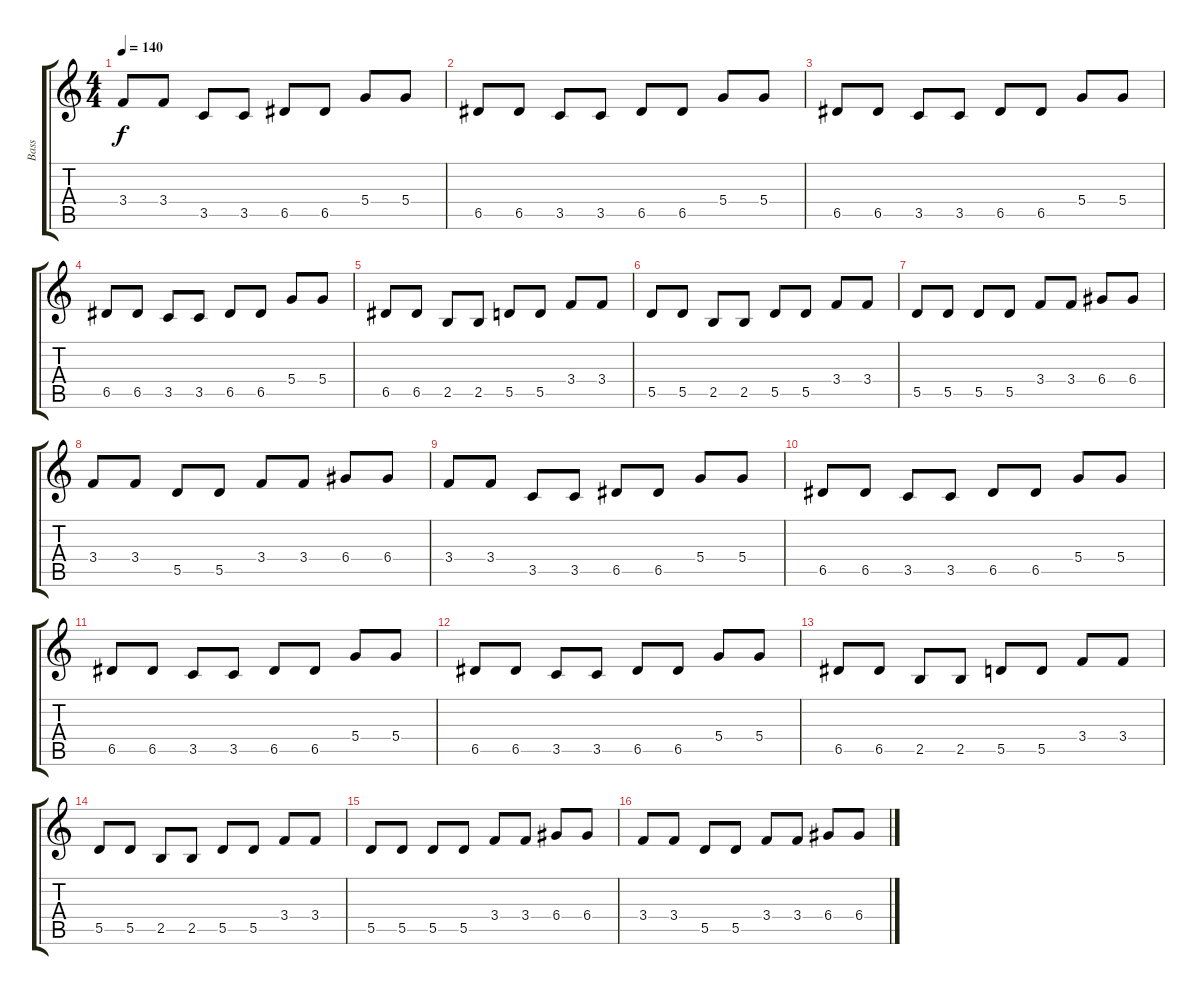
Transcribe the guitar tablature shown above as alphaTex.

\track ("Bass" "Bass") {instrument electricbassfinger}
\staff {score tabs}
\tuning (E4 B3 G3 D3 A2 E2) {hide}
\ts (4 4)
\tempo 140
\clef g2
\ks c
3.4.8{dy f} 3.4.8 3.5.8 3.5.8 6.5.8 6.5.8 5.4.8 5.4.8 |
6.5.8 6.5.8 3.5.8 3.5.8 6.5.8 6.5.8 5.4.8 5.4.8 |
6.5.8 6.5.8 3.5.8 3.5.8 6.5.8 6.5.8 5.4.8 5.4.8 |
6.5.8 6.5.8 3.5.8 3.5.8 6.5.8 6.5.8 5.4.8 5.4.8 |
6.5.8 6.5.8 2.5.8 2.5.8 5.5.8 5.5.8 3.4.8 3.4.8 |
5.5.8 5.5.8 2.5.8 2.5.8 5.5.8 5.5.8 3.4.8 3.4.8 |
5.5.8 5.5.8 5.5.8 5.5.8 3.4.8 3.4.8 6.4.8 6.4.8 |
3.4.8 3.4.8 5.5.8 5.5.8 3.4.8 3.4.8 6.4.8 6.4.8 |
3.4.8 3.4.8 3.5.8 3.5.8 6.5.8 6.5.8 5.4.8 5.4.8 |
6.5.8 6.5.8 3.5.8 3.5.8 6.5.8 6.5.8 5.4.8 5.4.8 |
6.5.8 6.5.8 3.5.8 3.5.8 6.5.8 6.5.8 5.4.8 5.4.8 |
6.5.8 6.5.8 3.5.8 3.5.8 6.5.8 6.5.8 5.4.8 5.4.8 |
6.5.8 6.5.8 2.5.8 2.5.8 5.5.8 5.5.8 3.4.8 3.4.8 |
5.5.8 5.5.8 2.5.8 2.5.8 5.5.8 5.5.8 3.4.8 3.4.8 |
5.5.8 5.5.8 5.5.8 5.5.8 3.4.8 3.4.8 6.4.8 6.4.8 |
3.4.8 3.4.8 5.5.8 5.5.8 3.4.8 3.4.8 6.4.8 6.4.8
